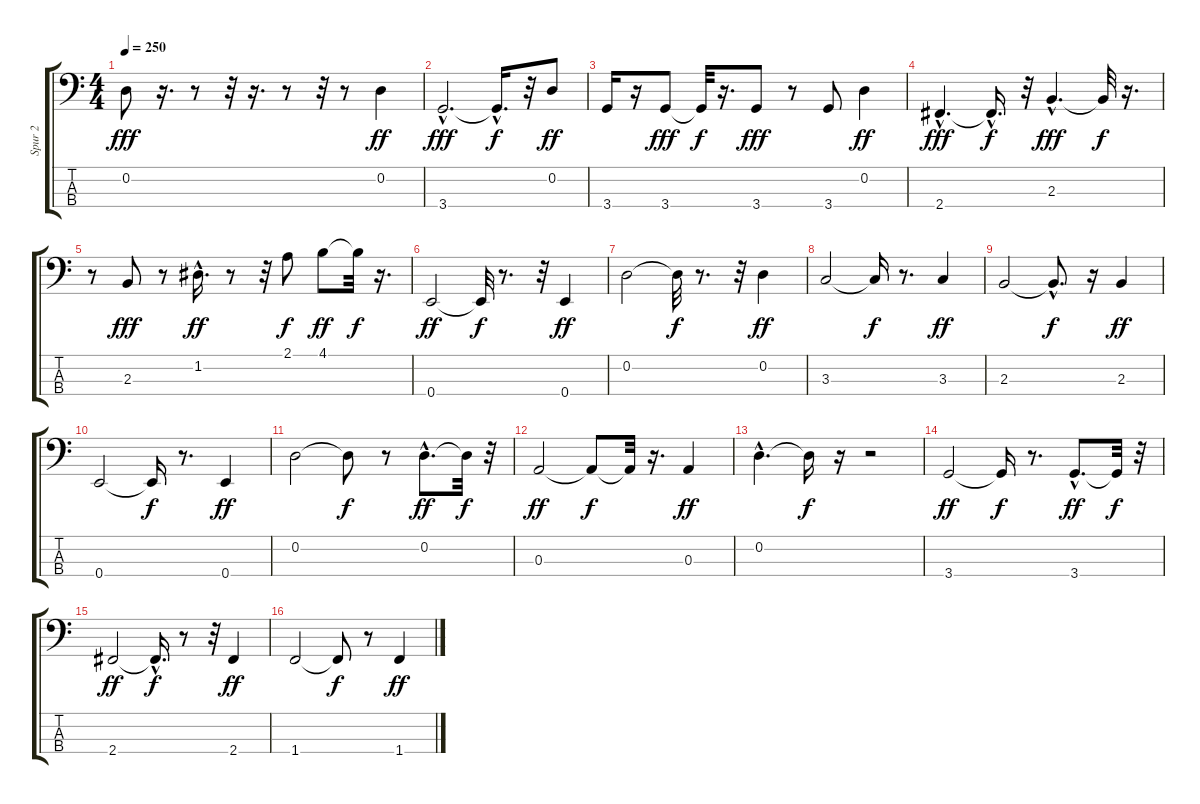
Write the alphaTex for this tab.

\track ("Spur 2" "Spur 2") {instrument electricbassfinger}
\staff {score tabs}
\tuning (G2 D2 A1 E1) {hide}
\ts (4 4)
\tempo 250
\clef f4
\ks c
0.2.8{dy fff} r.16{d} r.8 r.32 r.16{d} r.8 r.32 r.8 0.2.4{dy ff} |
3.4{hac}.2{d dy fff} 3.4{hac t}.16{d dy f} r.32 0.2.8{dy ff} |
3.4.16 r.16 3.4.8{dy fff} 3.4{t}.32{dy f} r.16{d} 3.4.8{dy fff} r.8 3.4.8 0.2.4{dy ff} |
2.4{hac}.4{d dy fff} 2.4{hac t}.16{d dy f} r.32 2.3{hac}.4{d dy fff} 2.3{t}.32{dy f} r.16{d} |
r.8 2.3.8{dy fff} r.8 1.2{hac}.16{d dy ff} r.8 r.32 2.1.8{dy f} 4.1.8{dy ff} 4.1{t}.32{dy f} r.16{d} |
0.4.2{dy ff} 0.4{t}.32{dy f} r.8{d} r.32 0.4.4{dy ff} |
0.2.2 0.2{t}.32{dy f} r.8{d} r.32 0.2.4{dy ff} |
3.3.2 3.3{t}.16{dy f} r.8{d} 3.3.4{dy ff} |
2.3.2 2.3{hac t}.8{d dy f} r.16 2.3.4{dy ff} |
0.4.2 0.4{t}.16{dy f} r.8{d} 0.4.4{dy ff} |
0.2.2 0.2{t}.8{dy f} r.8 0.2{hac}.8{d dy ff} 0.2{t}.32{dy f} r.32 |
0.3.2{dy ff} 0.3{t}.8{dy f} 0.3{t}.32 r.16{d} 0.3.4{dy ff} |
0.2{hac}.4{d} 0.2{t}.16{dy f} r.16 r.2 |
3.4.2{dy ff} 3.4{t}.16{dy f} r.8{d} 3.4{hac}.8{d dy ff} 3.4{t}.32{dy f} r.32 |
2.4.2{dy ff} 2.4{hac t}.16{d dy f} r.8 r.32 2.4.4{dy ff} |
1.4.2 1.4{t}.8{dy f} r.8 1.4.4{dy ff}
